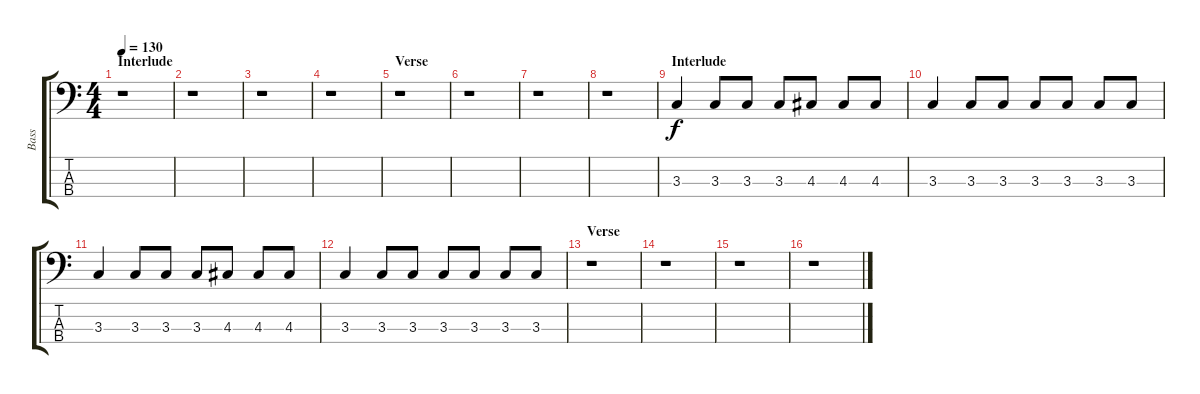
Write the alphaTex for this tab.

\track ("Bass" "Bass") {instrument electricbassfinger}
\staff {score tabs}
\tuning (G2 D2 A1 E1) {hide}
\ts (4 4)
\section ("" "Interlude")
\tempo 130
\clef f4
\ks c
r.1{dy f} |
r.1 |
r.1 |
r.1 |
\section ("" "Verse")
r.1 |
r.1 |
r.1 |
r.1 |
\section ("" "Interlude")
3.3.4 3.3.8 3.3.8 3.3.8 4.3.8 4.3.8 4.3.8 |
3.3.4 3.3.8 3.3.8 3.3.8 3.3.8 3.3.8 3.3.8 |
3.3.4 3.3.8 3.3.8 3.3.8 4.3.8 4.3.8 4.3.8 |
3.3.4 3.3.8 3.3.8 3.3.8 3.3.8 3.3.8 3.3.8 |
\section ("" "Verse")
r.1 |
r.1 |
r.1 |
r.1
